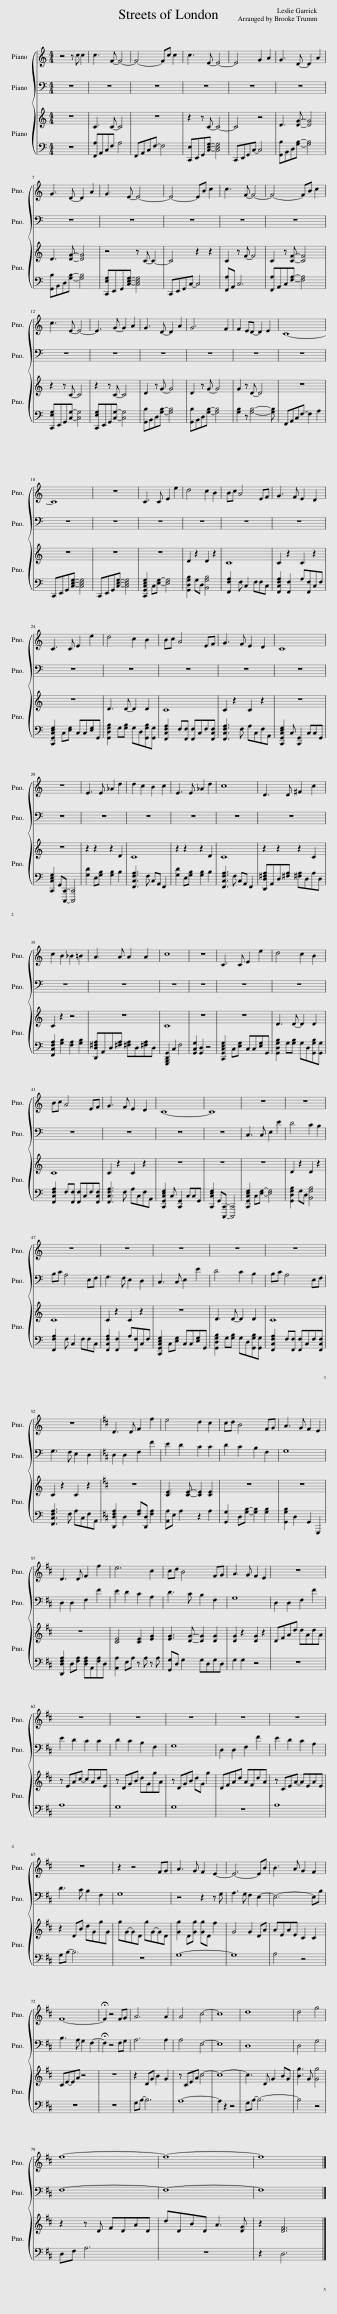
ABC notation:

X:1
%%score { 1 2 { 3 | 4 } }
L:1/8
M:4/4
I:linebreak $
K:C
V:1 treble
V:2 bass
V:3 treble
V:4 bass
V:1
 z4 z c c2 | c3 F- F4- | F4- Fc c2 | c3 E- E4- | E4 G2 A2 | %5
 G3 D- D2 A2 |$ G3 D- D2 A2 | G3 E- E4- | E4- EB c2 | c3 F- F4- | %10
 F4- FB c2 |$ c3 E- E4- | E3 G- G2 A2 | G3 D- D2 A2 | G6 F2 | %15
 F2 ED- D2 E2 | C8- |$ C8 | z8 | C3 C E2 e2 | %20
 d4 c2 B2 | Bc A4 EF | G3 F E2 D2 |$ C3 C E2 e2 | d4 c2 B2 | %25
 Bc A4 EF | G3 F E2 D2 | C8 |$ z8 | E3 E _A2 d2 | %30
 d2 c2 B2 c2 | E3 E _A2 d2 | c8 | D3 D ^F2 c2 |$ c2 B2 _B2 =B2 | %35
 A3 A A2 A2 | c8 | z8 | C3 C E2 e2 | d4 c2 B2 |$ %40
 Bc A4 EF | G3 F E2 D2 | C8- | C8 | z8 | %45
 z8 |$ z8 | z8 | z8 | z8 | %50
 z8 |$ z8 |[K:D] D3 D F2 f2 | e4 d2 c2 | cd B4 FG | %55
 A3 G F2 E2 |$ D3 D F2 f2 | e6 c2 | cd B4 FG | A3 G F2 E2 | %60
 z8 |$ z8 | z8 | z8 | z8 | %65
 z8 |$ z8 | z2 z4 FG | A3 G F2 E2- | E6- EB | %70
 B3 A G2 F2 |$ F8- | !fermata!F2 z4 FG | A6 A2 | A4 c4- | %75
 c8 | d8 | d4 g4 |$ f8- | f8- | %80
 f8 |] %81
V:2
 z8 | z8 | z8 | z8 | z8 | %5
 z8 |$ z8 | z8 | z8 | z8 | %10
 z8 |$ z8 | z8 | z8 | z8 | %15
 z8 | z8 |$ z8 | z8 | z8 | %20
 z8 | z8 | z8 |$ z8 | z8 | %25
 z8 | z8 | z8 |$ z8 | z8 | %30
 z8 | z8 | z8 | z8 |$ z8 | %35
 z8 | z8 | z8 | z8 | z8 |$ %40
 z8 | z8 | z8 | z8 | C,3 C, E,2 E2 | %45
 D4 C2 B,2 |$ B,C A,4 E,F, | G,3 F, E,2 D,2 | C,3 C, E,2 E2 | D4 C2 B,2 | %50
 B,C A,4 E,F, |$ G,3 F, E,2 D,2 |[K:D] D,2 D,2 F,2 F2 | E2 D2 C2 C2 | D2 C2 B,2 F,2 | %55
 G,8 |$ D,2 D,2 F,2 F2 | E2 D2 C2 A,2 | D3 C B,2 F,2 | G,8 | %60
 D,2 D,2 F,2 F2 |$ E2 D2 C2 C2 | D2 C2 B,2 F,2 | G,8 | D,2 D,2 F,2 F2 | %65
 E2 D2 C2 A,2 |$ D3 C B,2 F,2 | G,8 | z4 z2 z G, | A,3 G, F,2 E,2- | %70
 E,6- E,B, |$ B,3 A, G,2 F,2- | !fermata!F,2 z4 F,G, | A,6 A,2 | A,4 E,4- | %75
 E,8 | D,8 | D,4 G,4 |$ F,8- | F,8- | %80
 F,8 |] %81
V:3
 z8 | C3 C- C4 | z8 | z2 z C- C4- | C4 z4 | %5
 D3 [DG]- [DG]4 |$ D3 [DG]- [DG]4 | z4 z C- C2- | C4 z2 z2 | C2 z F- F4 | %10
 C2 z [CF]- [CF]4 |$ z2 z C- C4 | z2 z C- C4 | D2 z G- G4 | D2 z G- G4 | %15
 G2 z D- D4 | z8 |$ z8 | z8 | z8 | %20
 D2 z2 D2 z2 | C8 | C2 z2 C2 z2 |$ z8 | D3 D- D2 D2 | %25
 C8 | C2 z2 C2 z2 | z8 |$ z8 | z2 z2 z2 D2 | %30
 C8 | z2 z2 z2 D2 | C8 | z2 z2 z2 C2 |$ C2 z2 z4 | %35
 z8 | C8 | z8 | z8 | D3 D- D2 D2 |$ %40
 C8 | C2 z2 C2 z2 | z8 | z8 | z8 | %45
 D2 z2 D2 z2 |$ C8 | C2 z2 C2 z2 | z8 | D3 D- D2 D2 | %50
 C8 |$ C2 z2 C2 z2 |[K:D] z8 | [CE]3 [CE]- [CE]2 [CE]2 | z8 | %55
 z8 |$ z8 | [CE]4 [CE]2 [EG]2 | [EG]3 [DG]- [DG]2 [DG]2 | [DG]2 z2 [DG]2 z2 | %60
 DFAd dAdA |$ z EAc- cAdE | z DGB dGgA | z DGB dG g2 | DFAd AFdA | %65
 z CEA- AEAE |$ z2 DB dGgG | gG-GD gG-GD | [Gg]2 D[Gg] [Gg]D f2 | G4 G2 DA | %70
 AEAE C2 C2 |$ CE-EA z4 | z8 | z2 DG B2 G2 | z CEA c4- | %75
 c8- | c3 D G2 BG | [Bg]3 G [Gg]4 |$ z2 z D FDAD | dDBD A3 [DG] | %80
 z2 [DF]6 |] %81
V:4
 z8 | [F,,A,]A,,C,F, A,4 | F,,A,,C,F,- F,4 | [C,,E,]E,,G,,[C,E,G,]- [C,E,G,]4 | C,,E,,G,,C,- C,4 | %5
 [G,,B,]B,,D,[G,B,]- [G,B,]4 |$ [G,,B,]B,,D,[G,B,]- [G,B,]4 | [C,,E,G,]E,,G,,[C,E,G,]- [C,E,G,]4 | C,,E,,G,,C,- C,4 | [F,,A,]A,, C,6 | %10
 [F,,A,]A,,C,[F,A,]- [F,A,]4 |$ [C,,E,G,]E,,G,,[C,G,]- [C,G,]4 | [C,,E,G,]E,,G,,[C,G,]- [C,G,]4 | [G,,B,]B,,D,[G,B,]- [G,B,]4 | [G,,B,]B,,D,[G,B,]- [G,B,]4 | %15
 [G,B,]2 z [G,B,]4- [G,B,] | F,,A,,C,F,- F,2 A,2 |$ C,,E,,G,,[C,E,G,]- [C,E,G,]4 | C,,E,,G,,[C,E,G,]- [C,E,G,]4 | [C,,G,,C,E,G,]2 C,[E,G,]- [E,G,]4 | %20
 [G,,D,G,B,]2 G,D, [B,,G,B,]4 | [F,,F,A,]2 F, C,2 F,F,C, | [F,,C,F,A,]2 [F,,F,]2 A,[F,,F,]C,F, |$ [C,,G,,C,E,G,]2 C,[E,G,] C,C,[E,G,]G,, | [G,,D,G,B,]2 G,[G,B,] G,D,[G,,G,B,][G,,G,] | %25
 [F,,C,F,A,]2 F,[F,,F,] [F,,F,]C,F,[F,,C,F,] | [F,,C,F,A,]3 F, A,C,F,A,, | [C,,G,,C,E,G,]2 C, [C,,G,,]2 C,C,G,, |$ [C,,C,E,G,]2 G,,[C,,,C,,]- [C,,,C,,]4 | [G,D]2 E,[G,B,] [G,B,]2 B,2 | %30
 [F,,C,F,A,]3 F, C,A,, F,,2 | [G,D]2 E,[G,B,] [G,B,]2 B,2 | [F,,C,F,A,]3 F, C,A,, F,,2 | [D,,D,^F,A,]A,,D,[^F,A,] [^F,A,]D,A,D, |$ [F,,C,F,A,]2 [G,B,]2 [F,A,]2 [G,B,]2 | %35
 [D,,D,^F,A,]A,,D,[^F,A,] [^F,A,]D,[^F,A,]D, | [G,,,B,,,D,,G,,]2 C,2 F,4 | [G,,C,G,]2 [G,,D,]2 z4 | [C,,G,,C,E,G,]2 C,[E,G,] C,C,[E,G,]G,, | [G,,D,G,B,]2 G,[G,B,] G,D,[G,,G,B,][G,,G,] |$ %40
 [F,,C,F,A,]2 F,[F,,F,] [F,,F,]C,F,[F,,C,F,] | [F,,C,F,A,]3 F, A,C,F,A,, | [C,,G,,C,E,G,]2 C, [C,,G,,]2 C,C,G,, | [C,,C,E,G,]2 G,,[C,,,C,,]- [C,,,C,,]4 | [C,,G,,C,E,G,]2 C,[E,G,]- [E,G,]4 | %45
 [G,,D,G,B,]2 G,D, [B,,G,B,]4 |$ [F,,F,A,]2 F, C,2 F,F,C, | [F,,C,F,A,]2 [F,,F,]2 A,[F,,F,]C,F, | [C,,G,,C,E,G,]2 C,[E,G,] C,C,[E,G,]G,, | [G,,D,G,B,]2 G,[G,B,] G,D,[G,,G,B,][G,,G,] | %50
 [F,,C,F,A,]2 F,[F,,F,] [F,,F,]C,F,[F,,C,F,] |$ [F,,C,F,A,]3 F, A,C,F,A,, |[K:D] [D,,D,F,A,]2 D,2 [F,A,][D,,D,] [F,A,]2 | [A,,A,]E, A,2 z2 A,2 | [G,,G,]2 D,[G,B,]- [G,B,]2 [G,B,]2 | %55
 [G,,G,B,]2 D,2 G,,2 G,,,2 |$ [D,,D,F,A,]2 D,[F,A,] [D,F,A,]A,,[F,A,]D, | [A,,A,]2 E,A, z A, z A, | [G,,G,]D, G,2 G,D,G,D, | G,2 G,2 z4 | %60
 z8 |$ A,8 | G,8 | G,8 | z8 | %65
 A,8 |$ G,B,- B,6 | z8 | G,8- | G,8 | %70
 A,4 z4 |$ z8 | z8 | G,B,- B,6 | A,8- | %75
 A,2 z2 z4 | G,B,- B,6- | B,4 z4 |$ D,F, A,6 | z8 | %80
 z2 D,6 |] %81
